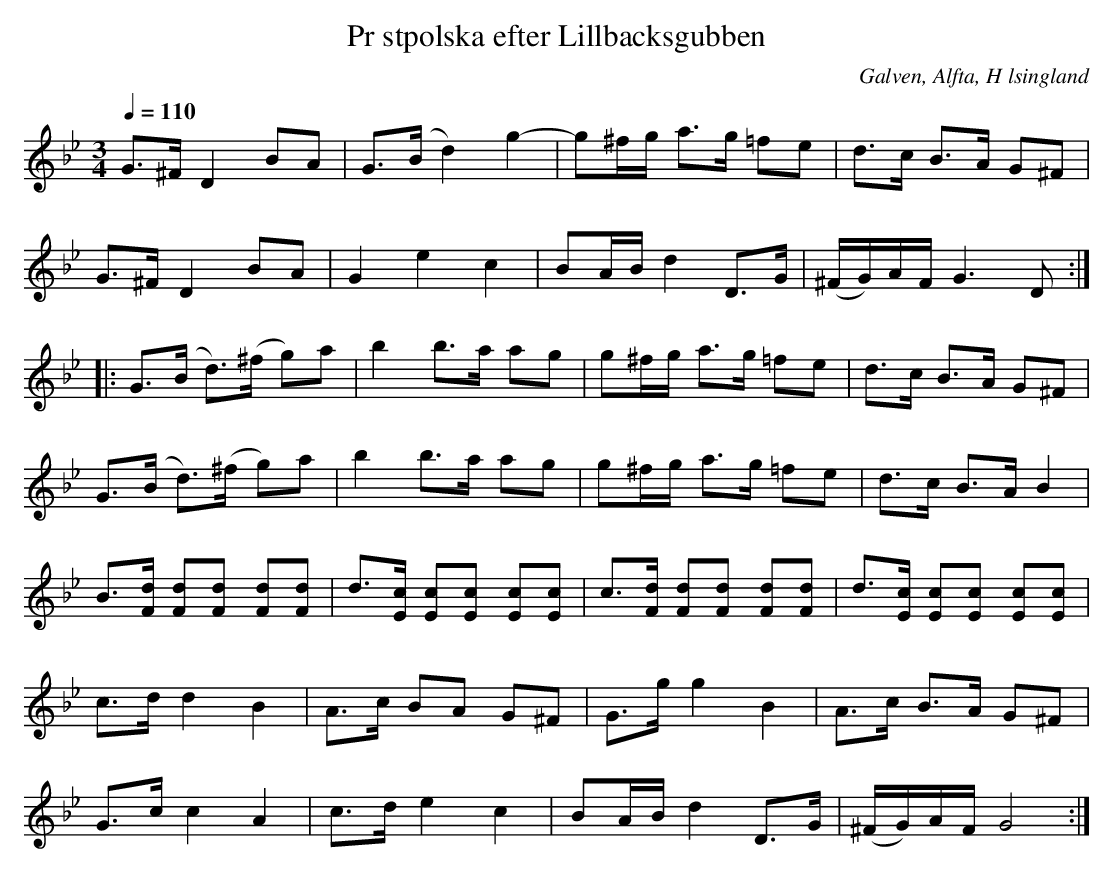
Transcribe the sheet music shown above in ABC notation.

X:1
T:Pr stpolska efter Lillbacksgubben
O:Galven, Alfta, H lsingland
M:3/4
L:1/8
Q:1/4=110
K:Gm
G>^F   D2       BA         | G>(B   d2)      g2-       | g^f/g/ a>g =fe | d>c         B>A G^F  |
G>^F   D2       BA         | G2     e2       c2           | BA/B/  d2 D>G  | (^F/G/)A/F/ G3 D  ::
|: G>(B   d>)(^f   g)a        | b2     b>a      ag         | g^f/g/ a>g =fe | d>c         B>A G^F  |
G>(B   d>)(^f   g)a        | b2     b>a      ag         | g^f/g/ a>g =fe | d>c         B>A B2   |
B>[Fd] [Fd][Fd] [Fd][Fd] | d>[Ec] [Ec][Ec] [Ec][Ec] | \
c>[Fd] [Fd][Fd] [Fd][Fd] | d>[Ec] [Ec][Ec] [Ec][Ec] |
c>d    d2       B2           | A>c    BA       G^F       | G>g    g2 B2     | A>c         B>A G^F  |
G>c    c2       A2           | c>d    e2       c2        | BA/B/  d2 D>G   | (^F/G/)A/F/ G4      :|]
